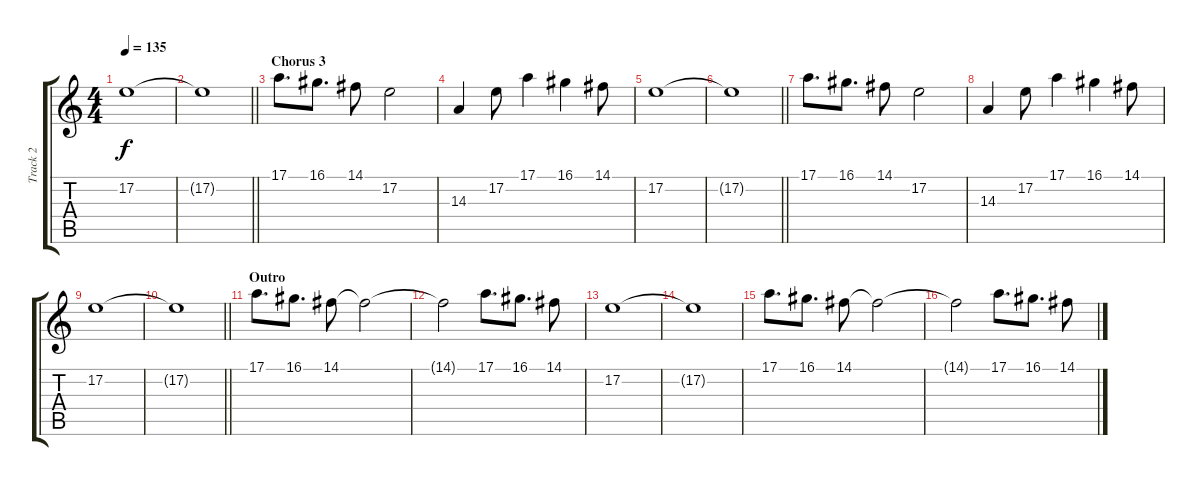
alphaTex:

\track ("Track 2" "Track 2") {instrument brightacousticpiano}
\staff {score tabs}
\tuning (E4 B3 G3 D3 A2 E2) {hide}
\ts (4 4)
\tempo 135
\clef g2
\ks c
17.2.1{dy f} |
\barLineRight lightlight
17.2{t}.1 |
\section ("" "Chorus 3")
17.1.8{d} 16.1.8{d} 14.1.8 17.2.2 |
14.3.4 17.2.8 17.1.4 16.1.4 14.1.8 |
17.2.1 |
\barLineRight lightlight
17.2{t}.1 |
17.1.8{d} 16.1.8{d} 14.1.8 17.2.2 |
14.3.4 17.2.8 17.1.4 16.1.4 14.1.8 |
17.2.1 |
\barLineRight lightlight
17.2{t}.1 |
\section ("" "Outro")
17.1.8{d} 16.1.8{d} 14.1.8 14.1{t}.2 |
14.1{t}.2 17.1.8{d} 16.1.8{d} 14.1.8 |
17.2.1 |
17.2{t}.1 |
17.1.8{d} 16.1.8{d} 14.1.8 14.1{t}.2 |
14.1{t}.2 17.1.8{d} 16.1.8{d} 14.1.8
